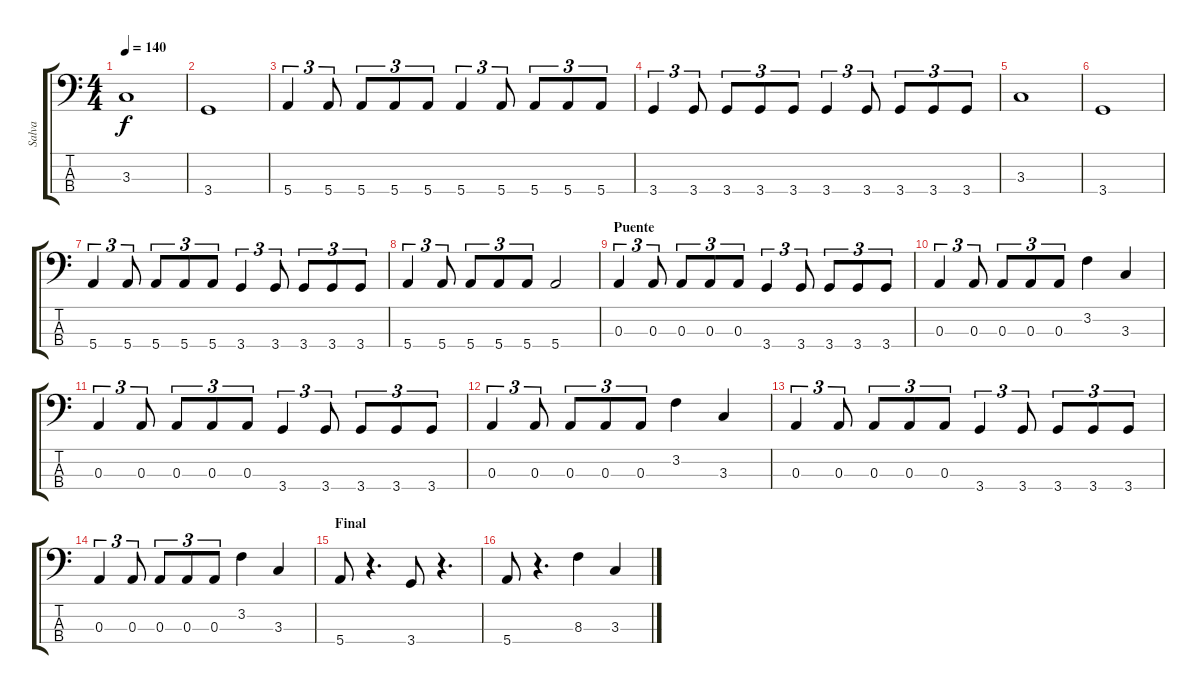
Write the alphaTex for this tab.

\track ("Salva" "Salva") {instrument electricbassfinger}
\staff {score tabs}
\tuning (G2 D2 A1 E1) {hide}
\ts (4 4)
\tempo 140
\clef f4
\ks c
3.3.1{dy f} |
3.4.1 |
5.4.4{tu (3 2)} 5.4.8{tu (3 2)} 5.4.8{tu (3 2)} 5.4.8{tu (3 2)} 5.4.8{tu (3 2)} 5.4.4{tu (3 2)} 5.4.8{tu (3 2)} 5.4.8{tu (3 2)} 5.4.8{tu (3 2)} 5.4.8{tu (3 2)} |
3.4.4{tu (3 2)} 3.4.8{tu (3 2)} 3.4.8{tu (3 2)} 3.4.8{tu (3 2)} 3.4.8{tu (3 2)} 3.4.4{tu (3 2)} 3.4.8{tu (3 2)} 3.4.8{tu (3 2)} 3.4.8{tu (3 2)} 3.4.8{tu (3 2)} |
3.3.1 |
3.4.1 |
5.4.4{tu (3 2)} 5.4.8{tu (3 2)} 5.4.8{tu (3 2)} 5.4.8{tu (3 2)} 5.4.8{tu (3 2)} 3.4.4{tu (3 2)} 3.4.8{tu (3 2)} 3.4.8{tu (3 2)} 3.4.8{tu (3 2)} 3.4.8{tu (3 2)} |
5.4.4{tu (3 2)} 5.4.8{tu (3 2)} 5.4.8{tu (3 2)} 5.4.8{tu (3 2)} 5.4.8{tu (3 2)} 5.4.2 |
\section ("" "Puente")
0.3.4{tu (3 2)} 0.3.8{tu (3 2)} 0.3.8{tu (3 2)} 0.3.8{tu (3 2)} 0.3.8{tu (3 2)} 3.4.4{tu (3 2)} 3.4.8{tu (3 2)} 3.4.8{tu (3 2)} 3.4.8{tu (3 2)} 3.4.8{tu (3 2)} |
0.3.4{tu (3 2)} 0.3.8{tu (3 2)} 0.3.8{tu (3 2)} 0.3.8{tu (3 2)} 0.3.8{tu (3 2)} 3.2.4 3.3.4 |
0.3.4{tu (3 2)} 0.3.8{tu (3 2)} 0.3.8{tu (3 2)} 0.3.8{tu (3 2)} 0.3.8{tu (3 2)} 3.4.4{tu (3 2)} 3.4.8{tu (3 2)} 3.4.8{tu (3 2)} 3.4.8{tu (3 2)} 3.4.8{tu (3 2)} |
0.3.4{tu (3 2)} 0.3.8{tu (3 2)} 0.3.8{tu (3 2)} 0.3.8{tu (3 2)} 0.3.8{tu (3 2)} 3.2.4 3.3.4 |
0.3.4{tu (3 2)} 0.3.8{tu (3 2)} 0.3.8{tu (3 2)} 0.3.8{tu (3 2)} 0.3.8{tu (3 2)} 3.4.4{tu (3 2)} 3.4.8{tu (3 2)} 3.4.8{tu (3 2)} 3.4.8{tu (3 2)} 3.4.8{tu (3 2)} |
0.3.4{tu (3 2)} 0.3.8{tu (3 2)} 0.3.8{tu (3 2)} 0.3.8{tu (3 2)} 0.3.8{tu (3 2)} 3.2.4 3.3.4 |
\section ("" "Final")
5.4.8 r.4{d} 3.4.8 r.4{d} |
5.4.8 r.4{d} 8.3.4 3.3.4
